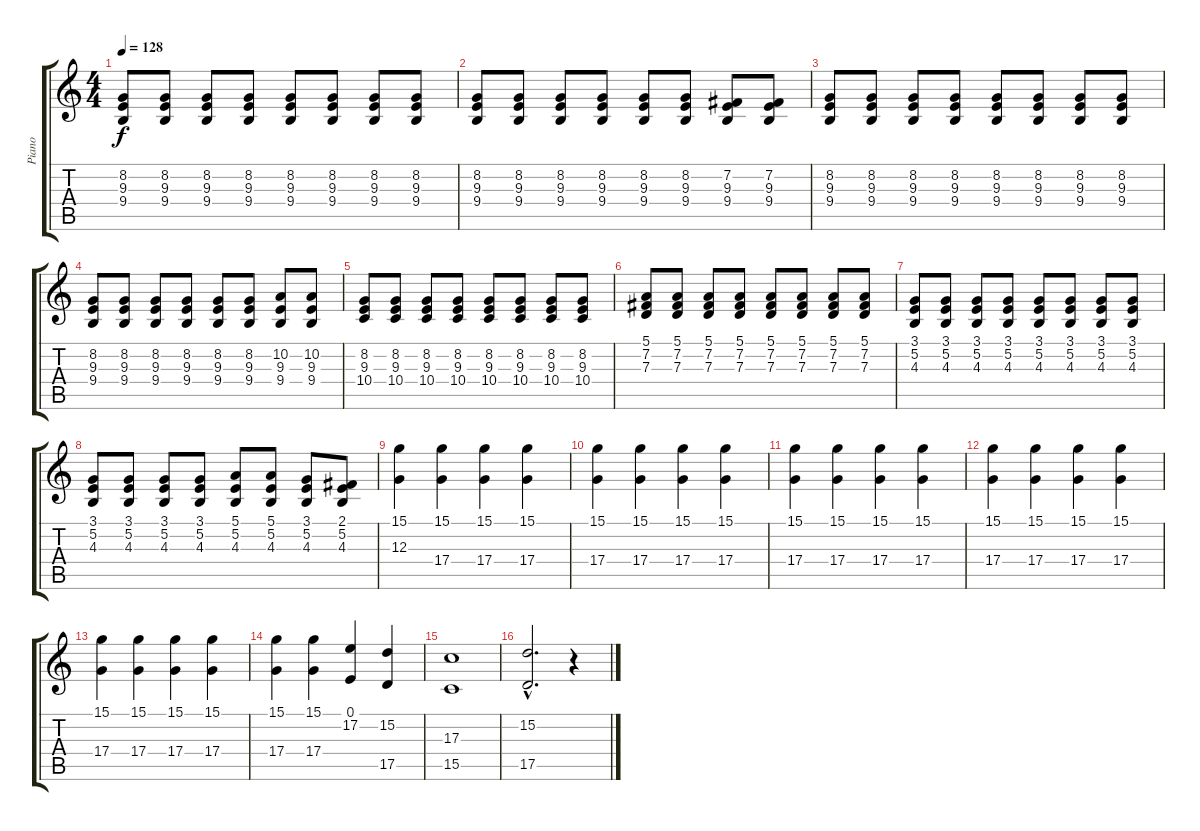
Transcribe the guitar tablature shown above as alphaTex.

\track ("Piano" "Piano") {instrument electricgrandpiano}
\staff {score tabs}
\tuning (E4 B3 G3 D3 A2 E2) {hide}
\ts (4 4)
\tempo 128
\clef g2
\ks c
(8.2 9.3 9.4).8{dy f} (8.2 9.3 9.4).8 (8.2 9.3 9.4).8 (8.2 9.3 9.4).8 (8.2 9.3 9.4).8 (8.2 9.3 9.4).8 (8.2 9.3 9.4).8 (8.2 9.3 9.4).8 |
(8.2 9.3 9.4).8 (8.2 9.3 9.4).8 (8.2 9.3 9.4).8 (8.2 9.3 9.4).8 (8.2 9.3 9.4).8 (8.2 9.3 9.4).8 (7.2 9.3 9.4).8 (7.2 9.3 9.4).8 |
(8.2 9.3 9.4).8 (8.2 9.3 9.4).8 (8.2 9.3 9.4).8 (8.2 9.3 9.4).8 (8.2 9.3 9.4).8 (8.2 9.3 9.4).8 (8.2 9.3 9.4).8 (8.2 9.3 9.4).8 |
(8.2 9.3 9.4).8 (8.2 9.3 9.4).8 (8.2 9.3 9.4).8 (8.2 9.3 9.4).8 (8.2 9.3 9.4).8 (8.2 9.3 9.4).8 (10.2 9.3 9.4).8 (10.2 9.3 9.4).8 |
(8.2 9.3 10.4).8 (8.2 9.3 10.4).8 (8.2 9.3 10.4).8 (8.2 9.3 10.4).8 (8.2 9.3 10.4).8 (8.2 9.3 10.4).8 (8.2 9.3 10.4).8 (8.2 9.3 10.4).8 |
(5.1 7.2 7.3).8 (5.1 7.2 7.3).8 (5.1 7.2 7.3).8 (5.1 7.2 7.3).8 (5.1 7.2 7.3).8 (5.1 7.2 7.3).8 (5.1 7.2 7.3).8 (5.1 7.2 7.3).8 |
(3.1 5.2 4.3).8 (3.1 5.2 4.3).8 (3.1 5.2 4.3).8 (3.1 5.2 4.3).8 (3.1 5.2 4.3).8 (3.1 5.2 4.3).8 (3.1 5.2 4.3).8 (3.1 5.2 4.3).8 |
(3.1 5.2 4.3).8 (3.1 5.2 4.3).8 (3.1 5.2 4.3).8 (3.1 5.2 4.3).8 (5.1 5.2 4.3).8 (5.1 5.2 4.3).8 (3.1 5.2 4.3).8 (2.1 5.2 4.3).8 |
(15.1 12.3).4 (15.1 17.4).4 (15.1 17.4).4 (15.1 17.4).4 |
(15.1 17.4).4 (15.1 17.4).4 (15.1 17.4).4 (15.1 17.4).4 |
(15.1 17.4).4 (15.1 17.4).4 (15.1 17.4).4 (15.1 17.4).4 |
(15.1 17.4).4 (15.1 17.4).4 (15.1 17.4).4 (15.1 17.4).4 |
(15.1 17.4).4 (15.1 17.4).4 (15.1 17.4).4 (15.1 17.4).4 |
(15.1 17.4).4 (15.1 17.4).4 (0.1 17.2).4 (15.2 17.5).4 |
(17.3 15.5).1 |
(15.2{hac} 17.5{hac}).2{d} r.4
